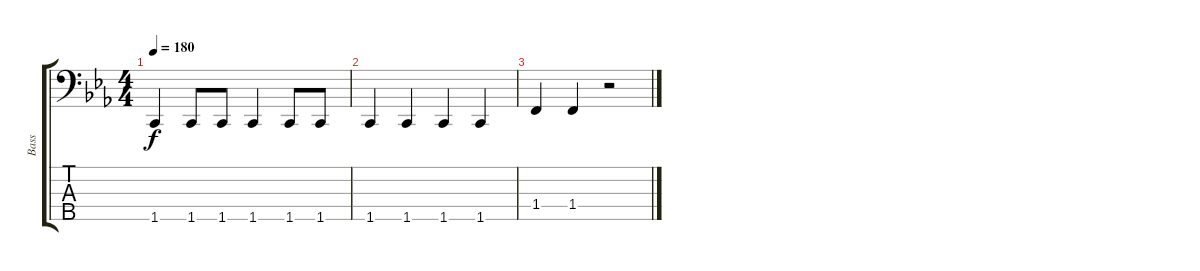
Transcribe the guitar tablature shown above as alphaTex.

\track ("Bass" "Bass") {instrument electricbassfinger}
\staff {score tabs}
\tuning (G2 D2 A1 E1 B0) {hide}
\ts (4 4)
\tempo 180
\clef f4
\ks cminor
1.5.4{dy f} 1.5.8 1.5.8 1.5.4 1.5.8 1.5.8 |
1.5.4 1.5.4 1.5.4 1.5.4 |
1.4.4 1.4.4 r.2
